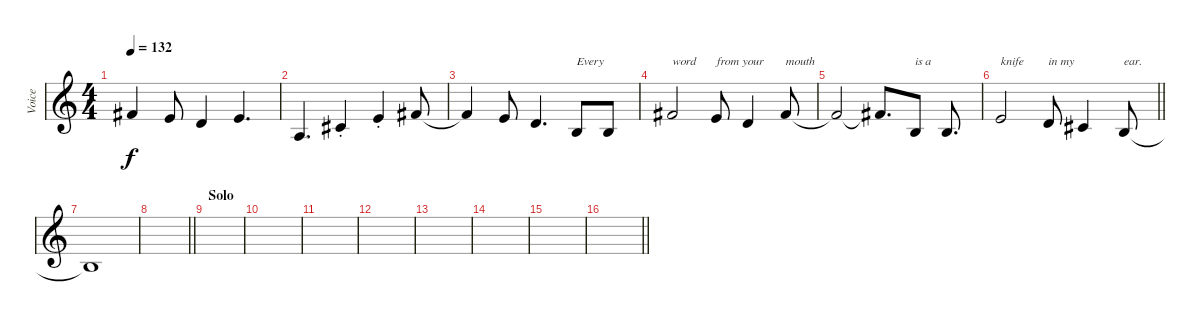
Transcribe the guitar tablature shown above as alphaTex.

\track ("Voice" "Voice") {instrument altosax}
\staff {score}
\tuning (E4 B3 G3 D3 A2 E2) {hide}
\ts (4 4)
\tempo 132
\clef g2
\ks c
2.1{t}.4{dy f} 0.1.8 3.2.4 0.1.4{d} |
2.3.4{d} 2.2{st}.4 0.1{st}.4 2.1.8 |
2.1{t}.4 0.1.8 3.2.4{d} 0.2.8{txt "Every"} 0.2.8 |
2.1.2{txt "word"} 0.1.8{txt "from your"} 3.2.4 2.1.8{txt "mouth"} |
2.1{t}.2 2.1{t}.8{d} 0.2.8{txt "is a"} 0.2.8{d} |
\barLineRight lightlight
0.1.2{txt "knife"} 3.2.8{txt "in my"} 2.2.4 0.2.8{txt "ear."} |
0.2{t}.1 |
\barLineRight lightlight
|
\section ("" "Solo")
|
|
|
|
|
|
|
\barLineRight lightlight
